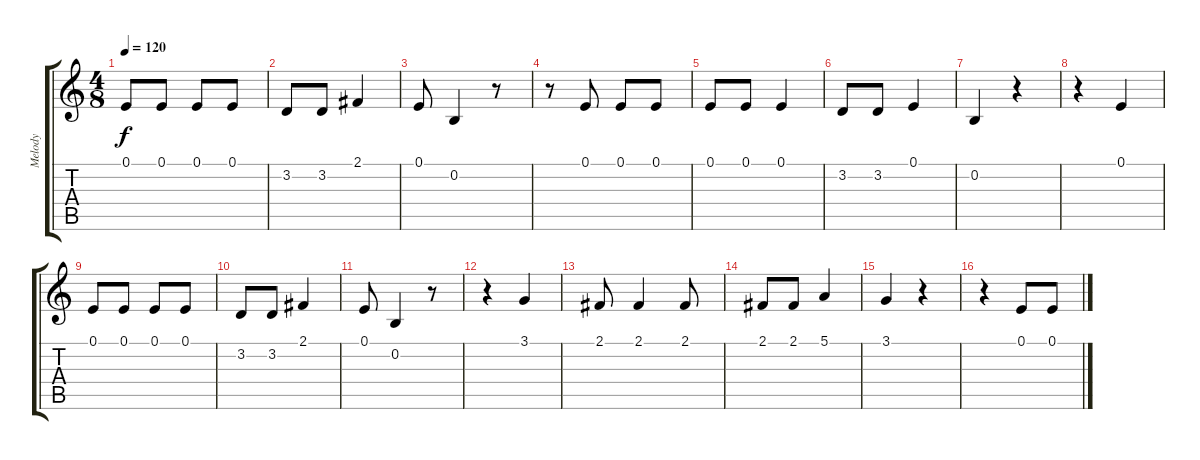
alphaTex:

\track ("Melody" "Melody") {instrument pad4choir}
\staff {score tabs}
\tuning (E4 B3 G3 D3 A2 E2) {hide}
\ts (4 8)
\tempo 120
\clef g2
\ks c
0.1.8{dy f} 0.1.8 0.1.8 0.1.8 |
3.2.8 3.2.8 2.1.4 |
0.1.8 0.2.4 r.8 |
r.8 0.1.8 0.1.8 0.1.8 |
0.1.8 0.1.8 0.1.4 |
3.2.8 3.2.8 0.1.4 |
0.2.4 r.4 |
r.4 0.1.4 |
0.1.8 0.1.8 0.1.8 0.1.8 |
3.2.8 3.2.8 2.1.4 |
0.1.8 0.2.4 r.8 |
r.4 3.1.4 |
2.1.8 2.1.4 2.1.8 |
2.1.8 2.1.8 5.1.4 |
3.1.4 r.4 |
r.4 0.1.8 0.1.8
